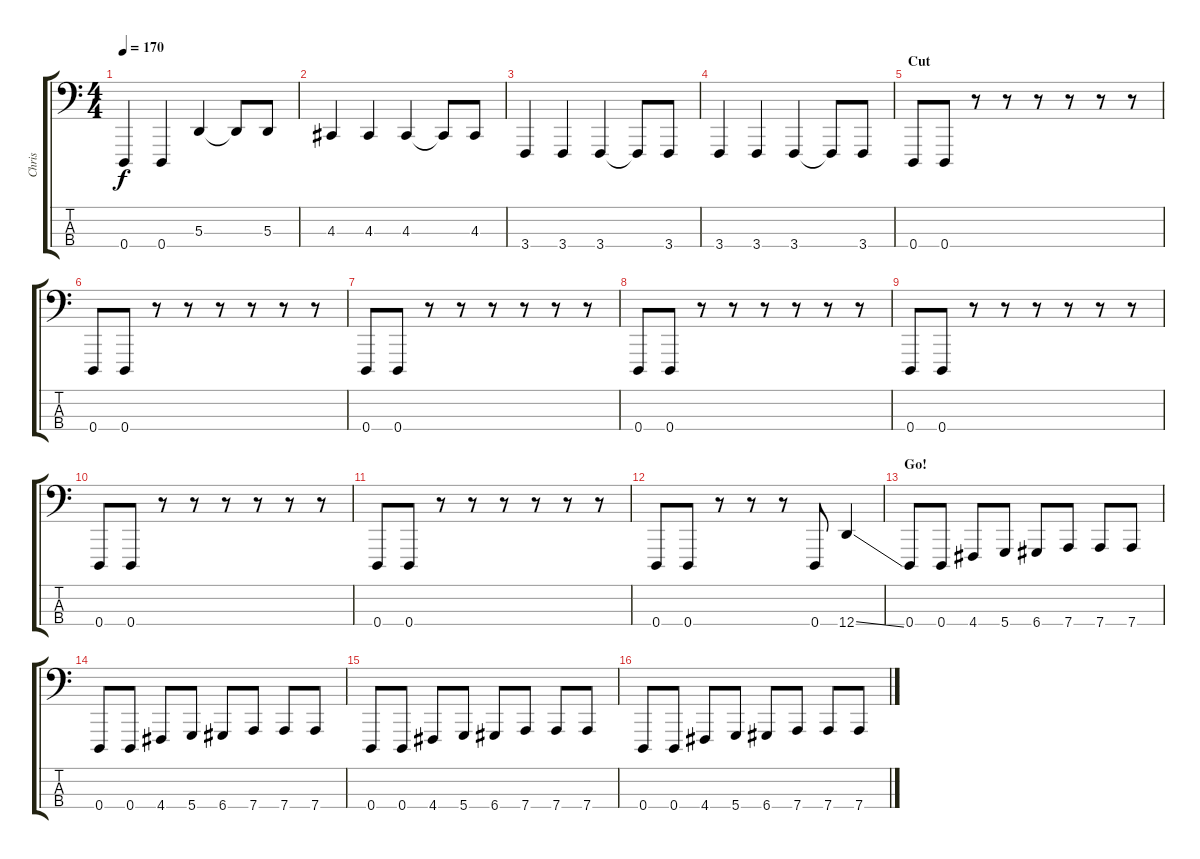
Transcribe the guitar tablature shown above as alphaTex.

\track ("Chris" "Chris") {instrument lead8bassandlead}
\staff {score tabs}
\tuning (G2 D2 A1 D1) {hide}
\ts (4 4)
\tempo 170
\clef f4
\ks c
0.4.4{dy f} 0.4.4 5.3.4 5.3{t}.8 5.3.8 |
4.3.4 4.3.4 4.3.4 4.3{t}.8 4.3.8 |
3.4.4 3.4.4 3.4.4 3.4{t}.8 3.4.8 |
3.4.4 3.4.4 3.4.4 3.4{t}.8 3.4.8 |
\section ("" "Cut")
0.4.8 0.4.8 r.8 r.8 r.8 r.8 r.8 r.8 |
0.4.8 0.4.8 r.8 r.8 r.8 r.8 r.8 r.8 |
0.4.8 0.4.8 r.8 r.8 r.8 r.8 r.8 r.8 |
0.4.8 0.4.8 r.8 r.8 r.8 r.8 r.8 r.8 |
0.4.8 0.4.8 r.8 r.8 r.8 r.8 r.8 r.8 |
0.4.8 0.4.8 r.8 r.8 r.8 r.8 r.8 r.8 |
0.4.8 0.4.8 r.8 r.8 r.8 r.8 r.8 r.8 |
0.4.8 0.4.8 r.8 r.8 r.8 0.4.8 12.4{ss}.4 |
\section ("" "Go!")
0.4.8 0.4.8 4.4.8 5.4.8 6.4.8 7.4.8 7.4.8 7.4.8 |
0.4.8 0.4.8 4.4.8 5.4.8 6.4.8 7.4.8 7.4.8 7.4.8 |
0.4.8 0.4.8 4.4.8 5.4.8 6.4.8 7.4.8 7.4.8 7.4.8 |
0.4.8 0.4.8 4.4.8 5.4.8 6.4.8 7.4.8 7.4.8 7.4.8
